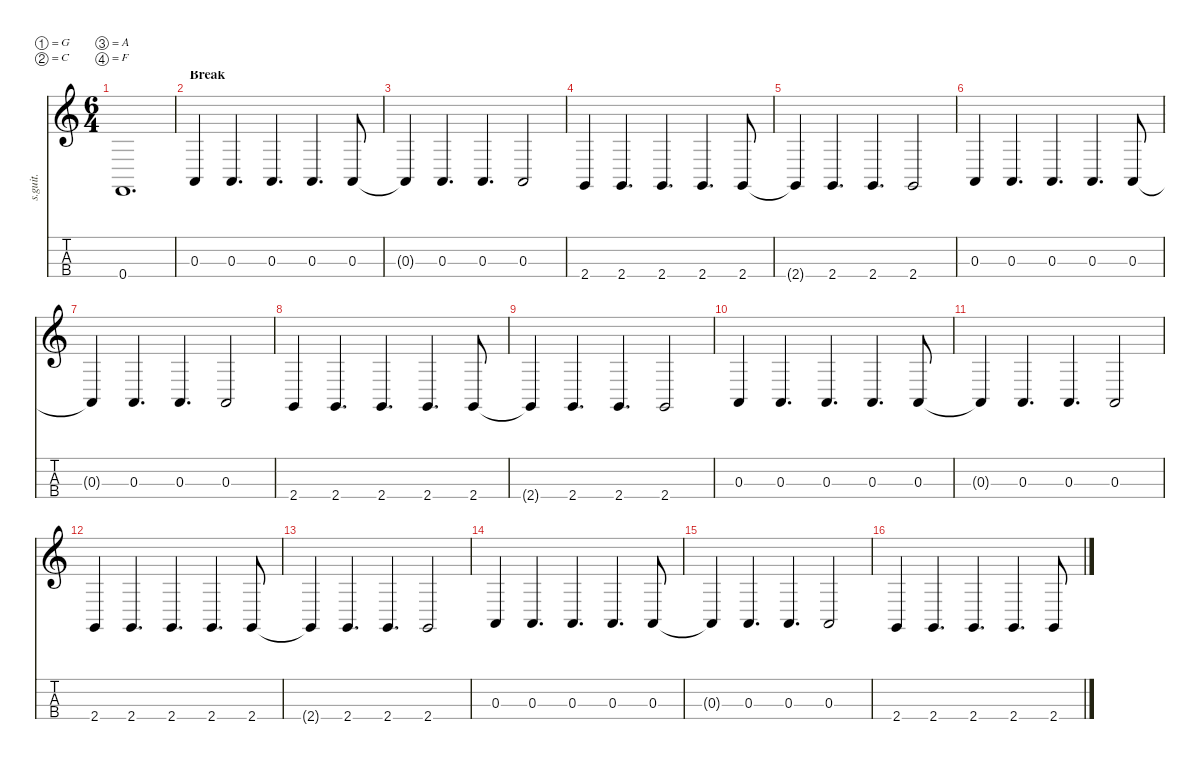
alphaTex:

\defaultSystemsLayout 4
\hideDynamics
\bracketExtendMode nobrackets
\track ("" "s.guit.") {instrument electricbasspick}
\staff {score tabs}
\tuning (G2 C2 A1 F1)
\ts (6 4)
\tempo (144 hide)
\clef g2
\ks c
0.4{t}.1{d lyrics (0 "") lyrics (1 "") lyrics (2 "") lyrics (3 "") lyrics (4 "") dy f} |
\section ("" "Break")
0.3.4{lyrics (0 "") lyrics (1 "") lyrics (2 "") lyrics (3 "") lyrics (4 "")} 0.3.4{d lyrics (0 "") lyrics (1 "") lyrics (2 "") lyrics (3 "") lyrics (4 "")} 0.3.4{d lyrics (0 "") lyrics (1 "") lyrics (2 "") lyrics (3 "") lyrics (4 "")} 0.3.4{d lyrics (0 "") lyrics (1 "") lyrics (2 "") lyrics (3 "") lyrics (4 "")} 0.3.8{lyrics (0 "") lyrics (1 "") lyrics (2 "") lyrics (3 "") lyrics (4 "")} |
0.3{t}.4{lyrics (0 "") lyrics (1 "") lyrics (2 "") lyrics (3 "") lyrics (4 "")} 0.3.4{d lyrics (0 "") lyrics (1 "") lyrics (2 "") lyrics (3 "") lyrics (4 "")} 0.3.4{d lyrics (0 "") lyrics (1 "") lyrics (2 "") lyrics (3 "") lyrics (4 "")} 0.3.2{lyrics (0 "") lyrics (1 "") lyrics (2 "") lyrics (3 "") lyrics (4 "")} |
2.4.4{lyrics (0 "") lyrics (1 "") lyrics (2 "") lyrics (3 "") lyrics (4 "")} 2.4.4{d lyrics (0 "") lyrics (1 "") lyrics (2 "") lyrics (3 "") lyrics (4 "")} 2.4.4{d lyrics (0 "") lyrics (1 "") lyrics (2 "") lyrics (3 "") lyrics (4 "")} 2.4.4{d lyrics (0 "") lyrics (1 "") lyrics (2 "") lyrics (3 "") lyrics (4 "")} 2.4.8{lyrics (0 "") lyrics (1 "") lyrics (2 "") lyrics (3 "") lyrics (4 "")} |
2.4{t}.4{lyrics (0 "") lyrics (1 "") lyrics (2 "") lyrics (3 "") lyrics (4 "")} 2.4.4{d lyrics (0 "") lyrics (1 "") lyrics (2 "") lyrics (3 "") lyrics (4 "")} 2.4.4{d lyrics (0 "") lyrics (1 "") lyrics (2 "") lyrics (3 "") lyrics (4 "")} 2.4.2{lyrics (0 "") lyrics (1 "") lyrics (2 "") lyrics (3 "") lyrics (4 "")} |
0.3.4{lyrics (0 "") lyrics (1 "") lyrics (2 "") lyrics (3 "") lyrics (4 "")} 0.3.4{d lyrics (0 "") lyrics (1 "") lyrics (2 "") lyrics (3 "") lyrics (4 "")} 0.3.4{d lyrics (0 "") lyrics (1 "") lyrics (2 "") lyrics (3 "") lyrics (4 "")} 0.3.4{d lyrics (0 "") lyrics (1 "") lyrics (2 "") lyrics (3 "") lyrics (4 "")} 0.3.8{lyrics (0 "") lyrics (1 "") lyrics (2 "") lyrics (3 "") lyrics (4 "")} |
0.3{t}.4{lyrics (0 "") lyrics (1 "") lyrics (2 "") lyrics (3 "") lyrics (4 "")} 0.3.4{d lyrics (0 "") lyrics (1 "") lyrics (2 "") lyrics (3 "") lyrics (4 "")} 0.3.4{d lyrics (0 "") lyrics (1 "") lyrics (2 "") lyrics (3 "") lyrics (4 "")} 0.3.2{lyrics (0 "") lyrics (1 "") lyrics (2 "") lyrics (3 "") lyrics (4 "")} |
2.4.4{lyrics (0 "") lyrics (1 "") lyrics (2 "") lyrics (3 "") lyrics (4 "")} 2.4.4{d lyrics (0 "") lyrics (1 "") lyrics (2 "") lyrics (3 "") lyrics (4 "")} 2.4.4{d lyrics (0 "") lyrics (1 "") lyrics (2 "") lyrics (3 "") lyrics (4 "")} 2.4.4{d lyrics (0 "") lyrics (1 "") lyrics (2 "") lyrics (3 "") lyrics (4 "")} 2.4.8{lyrics (0 "") lyrics (1 "") lyrics (2 "") lyrics (3 "") lyrics (4 "")} |
2.4{t}.4{lyrics (0 "") lyrics (1 "") lyrics (2 "") lyrics (3 "") lyrics (4 "")} 2.4.4{d lyrics (0 "") lyrics (1 "") lyrics (2 "") lyrics (3 "") lyrics (4 "")} 2.4.4{d lyrics (0 "") lyrics (1 "") lyrics (2 "") lyrics (3 "") lyrics (4 "")} 2.4.2{lyrics (0 "") lyrics (1 "") lyrics (2 "") lyrics (3 "") lyrics (4 "")} |
0.3.4{lyrics (0 "") lyrics (1 "") lyrics (2 "") lyrics (3 "") lyrics (4 "")} 0.3.4{d lyrics (0 "") lyrics (1 "") lyrics (2 "") lyrics (3 "") lyrics (4 "")} 0.3.4{d lyrics (0 "") lyrics (1 "") lyrics (2 "") lyrics (3 "") lyrics (4 "")} 0.3.4{d lyrics (0 "") lyrics (1 "") lyrics (2 "") lyrics (3 "") lyrics (4 "")} 0.3.8{lyrics (0 "") lyrics (1 "") lyrics (2 "") lyrics (3 "") lyrics (4 "")} |
0.3{t}.4{lyrics (0 "") lyrics (1 "") lyrics (2 "") lyrics (3 "") lyrics (4 "")} 0.3.4{d lyrics (0 "") lyrics (1 "") lyrics (2 "") lyrics (3 "") lyrics (4 "")} 0.3.4{d lyrics (0 "") lyrics (1 "") lyrics (2 "") lyrics (3 "") lyrics (4 "")} 0.3.2{lyrics (0 "") lyrics (1 "") lyrics (2 "") lyrics (3 "") lyrics (4 "")} |
2.4.4{lyrics (0 "") lyrics (1 "") lyrics (2 "") lyrics (3 "") lyrics (4 "")} 2.4.4{d lyrics (0 "") lyrics (1 "") lyrics (2 "") lyrics (3 "") lyrics (4 "")} 2.4.4{d lyrics (0 "") lyrics (1 "") lyrics (2 "") lyrics (3 "") lyrics (4 "")} 2.4.4{d lyrics (0 "") lyrics (1 "") lyrics (2 "") lyrics (3 "") lyrics (4 "")} 2.4.8{lyrics (0 "") lyrics (1 "") lyrics (2 "") lyrics (3 "") lyrics (4 "")} |
2.4{t}.4{lyrics (0 "") lyrics (1 "") lyrics (2 "") lyrics (3 "") lyrics (4 "")} 2.4.4{d lyrics (0 "") lyrics (1 "") lyrics (2 "") lyrics (3 "") lyrics (4 "")} 2.4.4{d lyrics (0 "") lyrics (1 "") lyrics (2 "") lyrics (3 "") lyrics (4 "")} 2.4.2{lyrics (0 "") lyrics (1 "") lyrics (2 "") lyrics (3 "") lyrics (4 "")} |
0.3.4{lyrics (0 "") lyrics (1 "") lyrics (2 "") lyrics (3 "") lyrics (4 "")} 0.3.4{d lyrics (0 "") lyrics (1 "") lyrics (2 "") lyrics (3 "") lyrics (4 "")} 0.3.4{d lyrics (0 "") lyrics (1 "") lyrics (2 "") lyrics (3 "") lyrics (4 "")} 0.3.4{d lyrics (0 "") lyrics (1 "") lyrics (2 "") lyrics (3 "") lyrics (4 "")} 0.3.8{lyrics (0 "") lyrics (1 "") lyrics (2 "") lyrics (3 "") lyrics (4 "")} |
0.3{t}.4{lyrics (0 "") lyrics (1 "") lyrics (2 "") lyrics (3 "") lyrics (4 "")} 0.3.4{d lyrics (0 "") lyrics (1 "") lyrics (2 "") lyrics (3 "") lyrics (4 "")} 0.3.4{d lyrics (0 "") lyrics (1 "") lyrics (2 "") lyrics (3 "") lyrics (4 "")} 0.3.2{lyrics (0 "") lyrics (1 "") lyrics (2 "") lyrics (3 "") lyrics (4 "")} |
2.4.4{lyrics (0 "") lyrics (1 "") lyrics (2 "") lyrics (3 "") lyrics (4 "")} 2.4.4{d lyrics (0 "") lyrics (1 "") lyrics (2 "") lyrics (3 "") lyrics (4 "")} 2.4.4{d lyrics (0 "") lyrics (1 "") lyrics (2 "") lyrics (3 "") lyrics (4 "")} 2.4.4{d lyrics (0 "") lyrics (1 "") lyrics (2 "") lyrics (3 "") lyrics (4 "")} 2.4.8{lyrics (0 "") lyrics (1 "") lyrics (2 "") lyrics (3 "") lyrics (4 "")}
